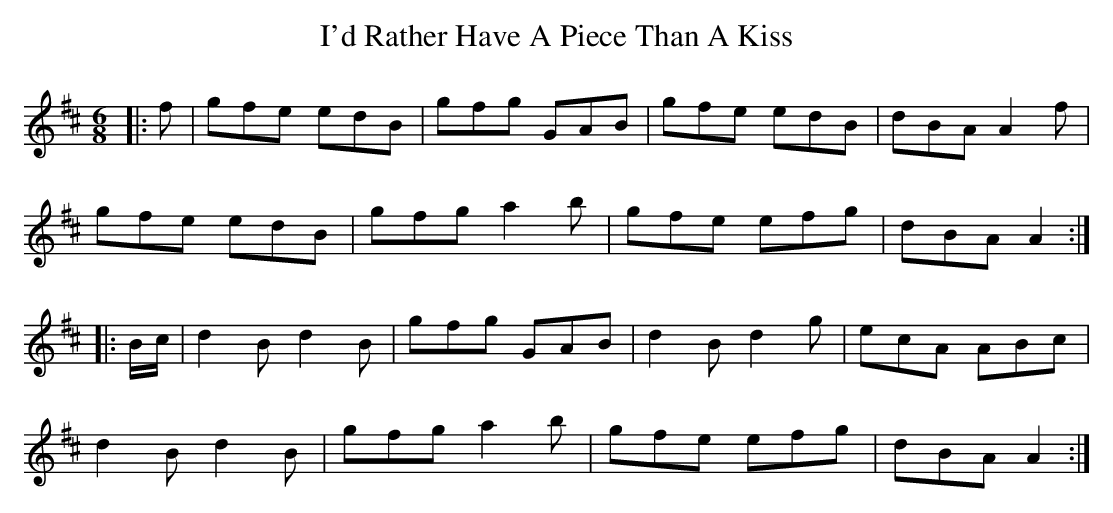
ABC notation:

X:1
T: I'd Rather Have A Piece Than A Kiss
M: 6/8
L: 1/8
K: Amix
|:f|gfe edB|gfg GAB|gfe edB|dBA A2f|
gfe edB|gfg a2b|gfe efg|dBA A2:|
|:B/c/|d2B d2B|gfg GAB|d2B d2g|ecA ABc|
d2B d2B|gfg a2b|gfe efg|dBA A2:|
